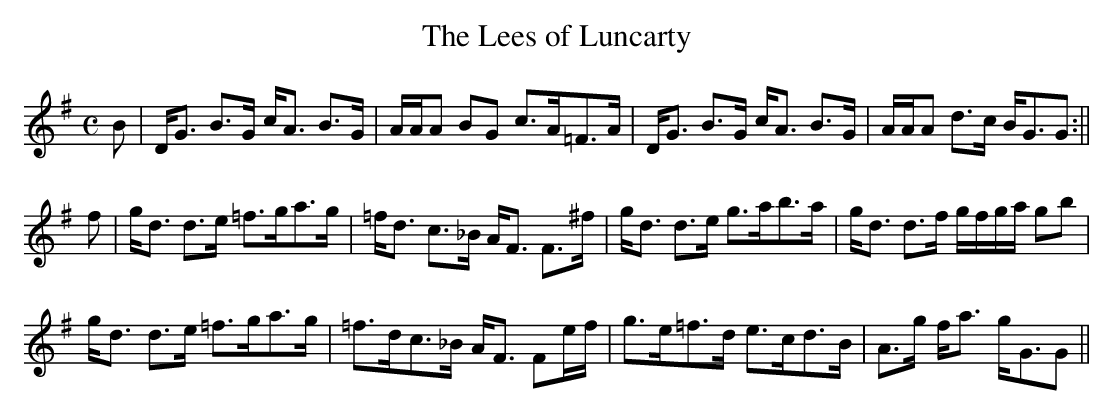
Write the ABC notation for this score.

X:1
T:Lees of Luncarty, The
M:C
L:1/8
K:G
B|D<G B>G c<A B>G|A/A/A BG c>A=F>A|D<G B>G c<A B>G|A/A/A d>c B<GG:||
f|g<d d>e =f>ga>g|=f<d c>_B A<F F>^f|g<d d>e g>ab>a|g<d d>f g/f/g/a/ gb|
g<d d>e =f>ga>g|=f>dc>_B A<F Fe/f/|g>e=f>d e>cd>B|A>g f<a g<GG||
